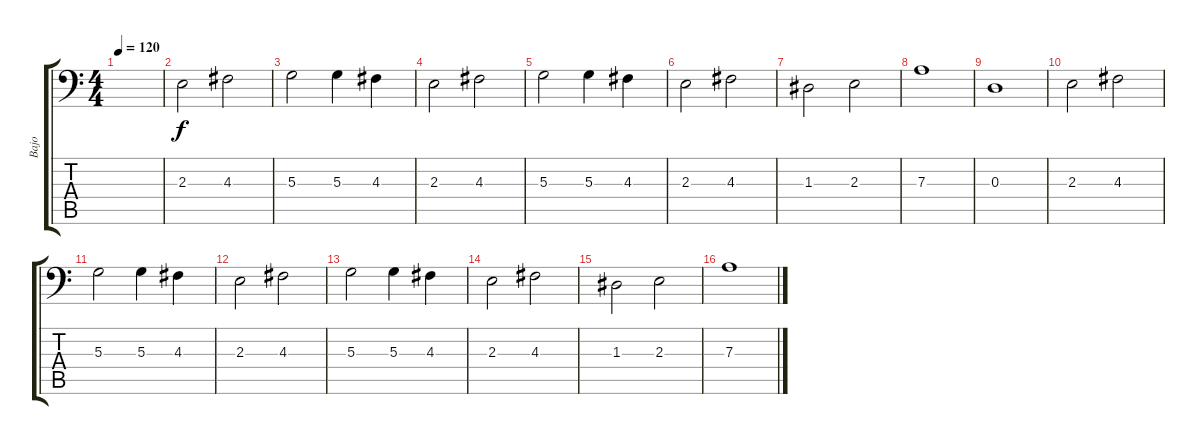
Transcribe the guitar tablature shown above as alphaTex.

\track ("Bajo" "Bajo") {instrument electricbasspick}
\staff {score tabs}
\tuning (C3 G2 D2 A1 E1 B0) {hide}
\ts (4 4)
\tempo 120
\clef f4
\ks c
|
2.3.2 4.3.2 |
5.3.2 5.3.4 4.3.4 |
2.3.2 4.3.2 |
5.3.2 5.3.4 4.3.4 |
2.3.2 4.3.2 |
1.3.2 2.3.2 |
7.3.1 |
0.3.1 |
2.3.2 4.3.2 |
5.3.2 5.3.4 4.3.4 |
2.3.2 4.3.2 |
5.3.2 5.3.4 4.3.4 |
2.3.2 4.3.2 |
1.3.2 2.3.2 |
7.3.1
